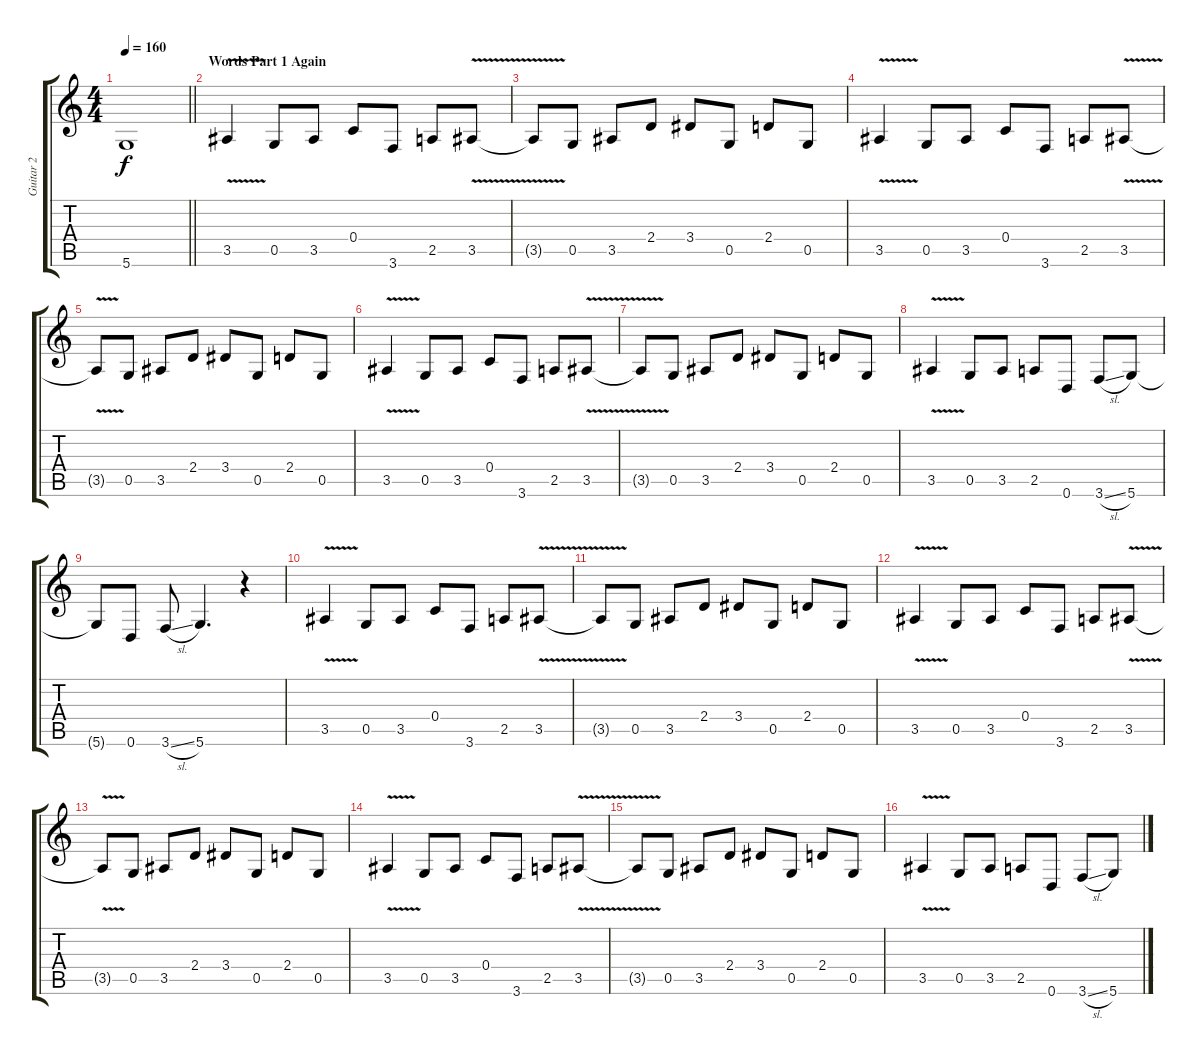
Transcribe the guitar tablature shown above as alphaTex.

\track ("Guitar 2" "Guitar 2") {instrument distortionguitar}
\staff {score tabs}
\tuning (D4 A3 F3 C3 G2 D2) {hide}
\ts (4 4)
\tempo 160
\clef g2
\barLineRight lightlight
\ks c
5.6{t}.1{dy f} |
\section ("" "Words Part 1 Again")
3.5{v}.4 0.5.8 3.5.8 0.4.8 3.6.8 2.5.8 3.5{v}.8 |
3.5{t}.8 0.5.8 3.5.8 2.4.8 3.4.8 0.5.8 2.4.8 0.5.8 |
3.5{v}.4 0.5.8 3.5.8 0.4.8 3.6.8 2.5.8 3.5{v}.8 |
3.5{t}.8 0.5.8 3.5.8 2.4.8 3.4.8 0.5.8 2.4.8 0.5.8 |
3.5{v}.4 0.5.8 3.5.8 0.4.8 3.6.8 2.5.8 3.5{v}.8 |
3.5{t}.8 0.5.8 3.5.8 2.4.8 3.4.8 0.5.8 2.4.8 0.5.8 |
3.5{v}.4 0.5.8 3.5.8 2.5.8 0.6.8 3.6{sl}.8 5.6.8 |
5.6{t}.8 0.6.8 3.6{sl}.8 5.6.4{d} r.4 |
3.5{v}.4 0.5.8 3.5.8 0.4.8 3.6.8 2.5.8 3.5{v}.8 |
3.5{t}.8 0.5.8 3.5.8 2.4.8 3.4.8 0.5.8 2.4.8 0.5.8 |
3.5{v}.4 0.5.8 3.5.8 0.4.8 3.6.8 2.5.8 3.5{v}.8 |
3.5{t}.8 0.5.8 3.5.8 2.4.8 3.4.8 0.5.8 2.4.8 0.5.8 |
3.5{v}.4 0.5.8 3.5.8 0.4.8 3.6.8 2.5.8 3.5{v}.8 |
3.5{t}.8 0.5.8 3.5.8 2.4.8 3.4.8 0.5.8 2.4.8 0.5.8 |
3.5{v}.4 0.5.8 3.5.8 2.5.8 0.6.8 3.6{sl}.8 5.6.8
